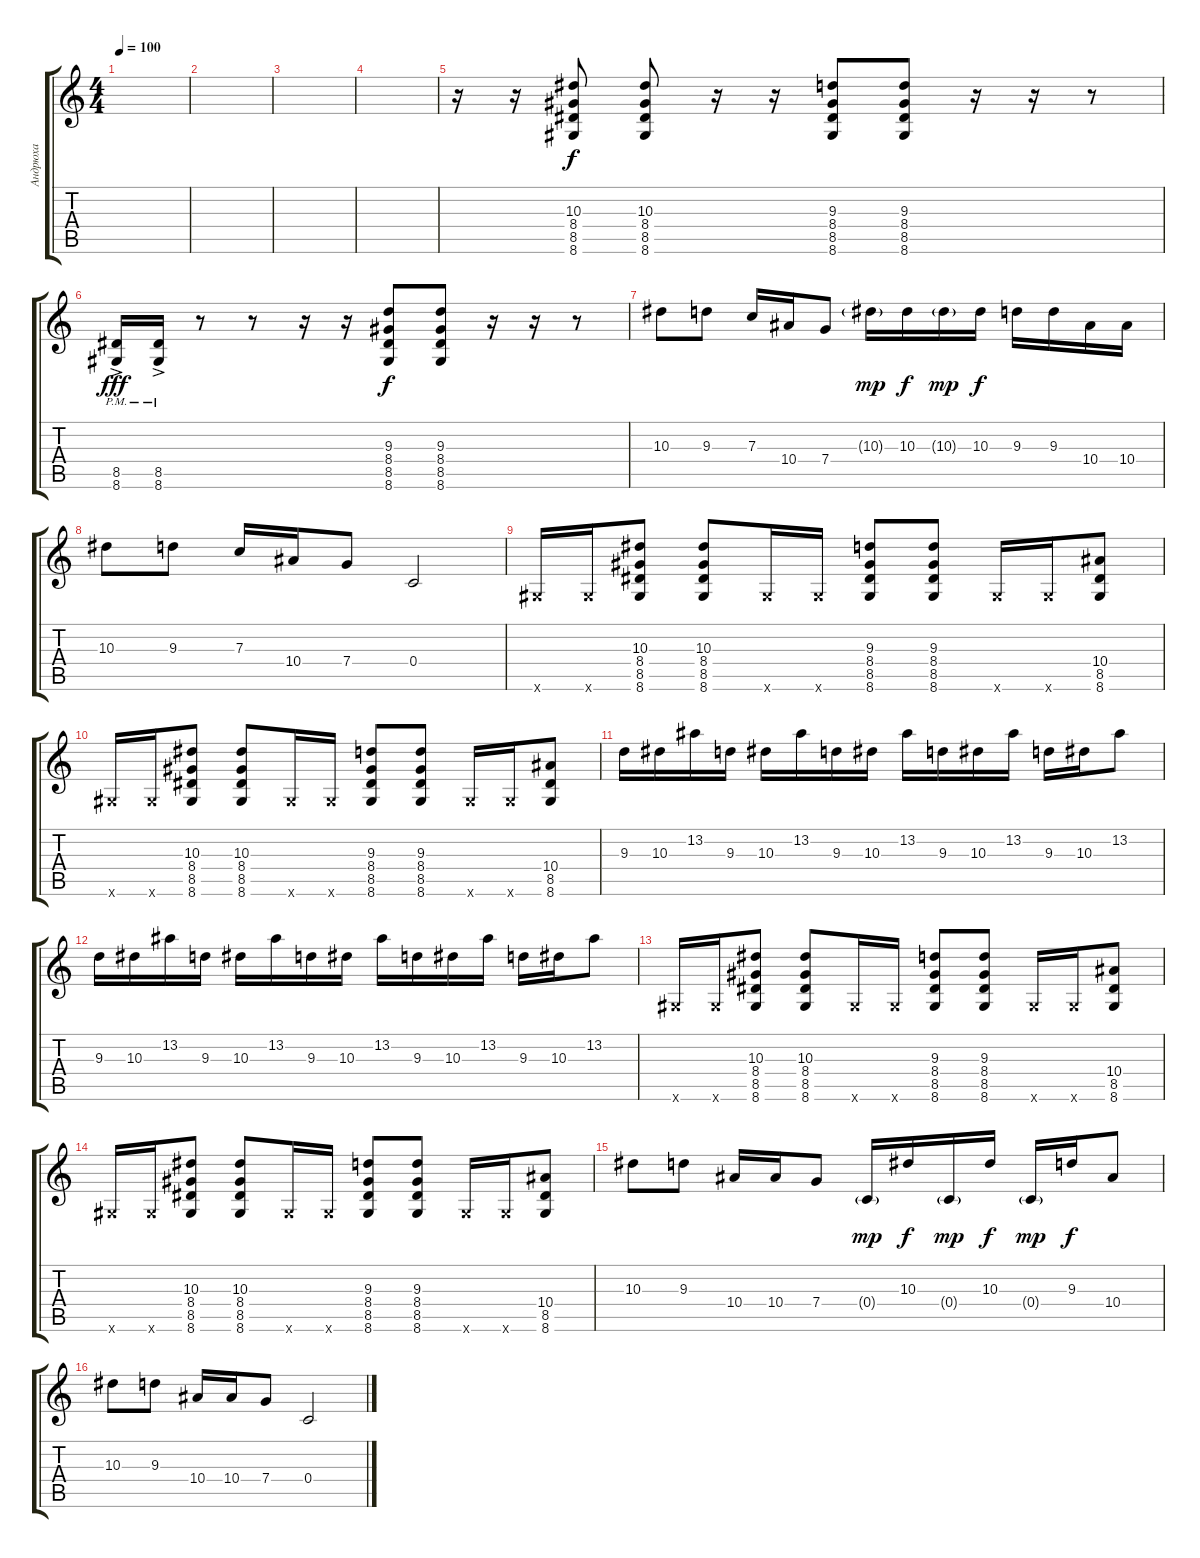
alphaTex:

\track ("Андрюха" "Андрюха") {instrument distortionguitar}
\staff {score tabs}
\tuning (D4 A3 F3 C3 G2 C2) {hide}
\ts (4 4)
\tempo 100
\clef g2
\ks c
|
|
|
|
r.16 r.16 (10.3 8.4 8.5 8.6).8 (10.3 8.4 8.5 8.6).8 r.16 r.16 (9.3 8.4 8.5 8.6).8 (9.3 8.4 8.5 8.6).8 r.16 r.16 r.8 |
(8.5{ac pm} 8.6{ac pm}).16{dy fff} (8.5{ac pm} 8.6{ac pm}).16 r.8 r.8 r.16 r.16 (9.3 8.4 8.5 8.6).8{dy f} (9.3 8.4 8.5 8.6).8 r.16 r.16 r.8 |
10.3.8 9.3.8 7.3.16 10.4.16 7.4.8 10.3{g}.16{dy mp} 10.3.16{dy f} 10.3{g}.16{dy mp} 10.3.16{dy f} 9.3.16 9.3.16 10.4.16 10.4.16 |
10.3.8 9.3.8 7.3.16 10.4.16 7.4.8 0.4.2 |
8.6{x}.16 8.6{x}.16 (10.3 8.4 8.5 8.6).8 (10.3 8.4 8.5 8.6).8 8.6{x}.16 8.6{x}.16 (9.3 8.4 8.5 8.6).8 (9.3 8.4 8.5 8.6).8 8.6{x}.16 8.6{x}.16 (10.4 8.5 8.6).8 |
8.6{x}.16 8.6{x}.16 (10.3 8.4 8.5 8.6).8 (10.3 8.4 8.5 8.6).8 8.6{x}.16 8.6{x}.16 (9.3 8.4 8.5 8.6).8 (9.3 8.4 8.5 8.6).8 8.6{x}.16 8.6{x}.16 (10.4 8.5 8.6).8 |
9.3.16 10.3.16 13.2.16 9.3.16 10.3.16 13.2.16 9.3.16 10.3.16 13.2.16 9.3.16 10.3.16 13.2.16 9.3.16 10.3.16 13.2.8 |
9.3.16 10.3.16 13.2.16 9.3.16 10.3.16 13.2.16 9.3.16 10.3.16 13.2.16 9.3.16 10.3.16 13.2.16 9.3.16 10.3.16 13.2.8 |
8.6{x}.16 8.6{x}.16 (10.3 8.4 8.5 8.6).8 (10.3 8.4 8.5 8.6).8 8.6{x}.16 8.6{x}.16 (9.3 8.4 8.5 8.6).8 (9.3 8.4 8.5 8.6).8 8.6{x}.16 8.6{x}.16 (10.4 8.5 8.6).8 |
8.6{x}.16 8.6{x}.16 (10.3 8.4 8.5 8.6).8 (10.3 8.4 8.5 8.6).8 8.6{x}.16 8.6{x}.16 (9.3 8.4 8.5 8.6).8 (9.3 8.4 8.5 8.6).8 8.6{x}.16 8.6{x}.16 (10.4 8.5 8.6).8 |
10.3.8 9.3.8 10.4.16 10.4.16 7.4.8 0.4{g}.16{dy mp} 10.3.16{dy f} 0.4{g}.16{dy mp} 10.3.16{dy f} 0.4{g}.16{dy mp} 9.3.16{dy f} 10.4.8 |
10.3.8 9.3.8 10.4.16 10.4.16 7.4.8 0.4.2
